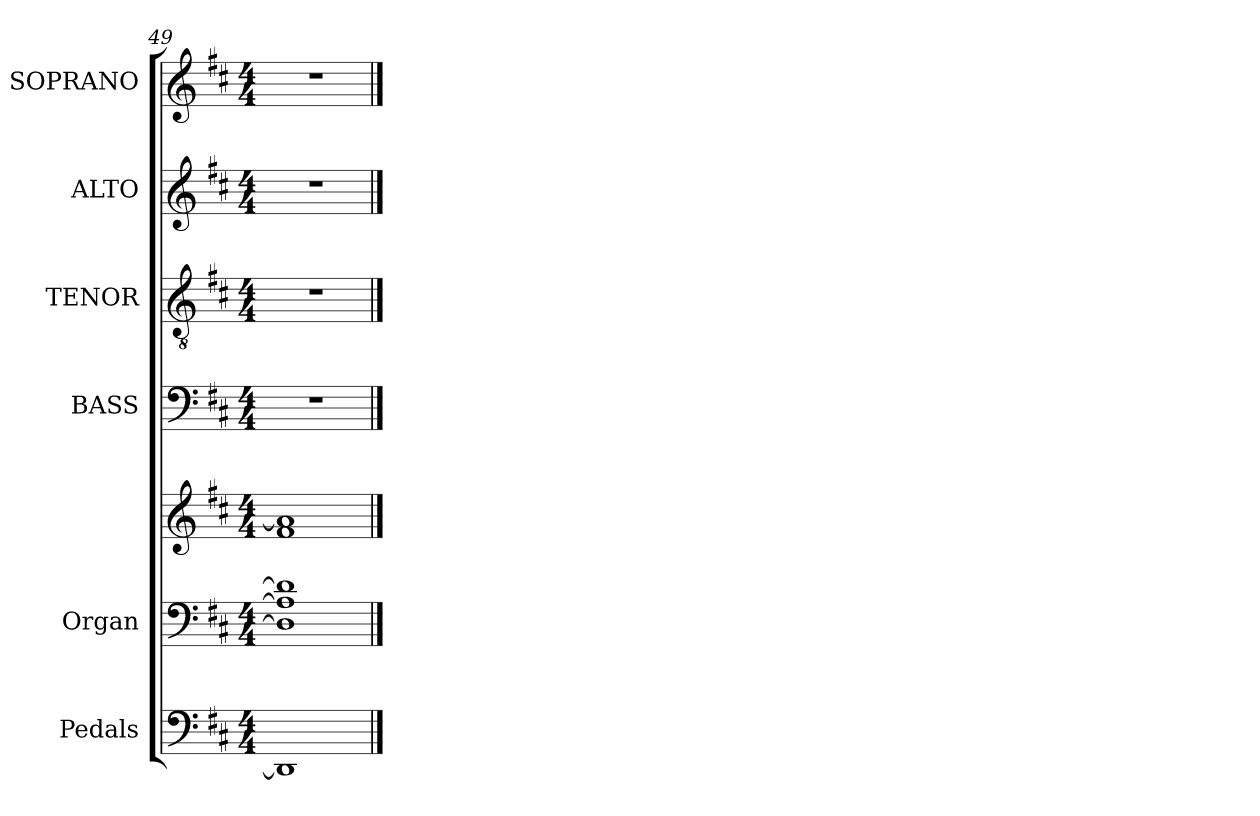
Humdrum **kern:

**kern	**kern	**kern	**kern	**kern	**kern	**kern
*part6	*part5	*part5	*part4	*part3	*part2	*part1
*staff7	*staff6	*staff5	*staff4	*staff3	*staff2	*staff1
*I"Pedals	*I"Organ	*	*I"BASS	*I"TENOR	*I"ALTO	*I"SOPRANO
*I'Ped.	*I'Org.	*	*I'B.	*I'T.	*I'A.	*I'S.
*clefF4	*clefF4	*clefG2	*clefF4	*clefGv2	*clefG2	*clefG2
*	*	*	*	*ITrd7c12	*	*
*k[f#c#]	*k[f#c#]	*k[f#c#]	*k[f#c#]	*k[f#c#]	*k[f#c#]	*k[f#c#]
*D:	*D:	*D:	*D:	*D:	*D:	*D:
*M4/4	*M4/4	*M4/4	*M4/4	*M4/4	*M4/4	*M4/4
=49	=49	=49	=49	=49	=49	=49
1DDi]	1Di] 1Ai] 1di]	1f#i 1ai]	1r	1r	1r	1r
==	==	==	==	==	==	==
*-	*-	*-	*-	*-	*-	*-
